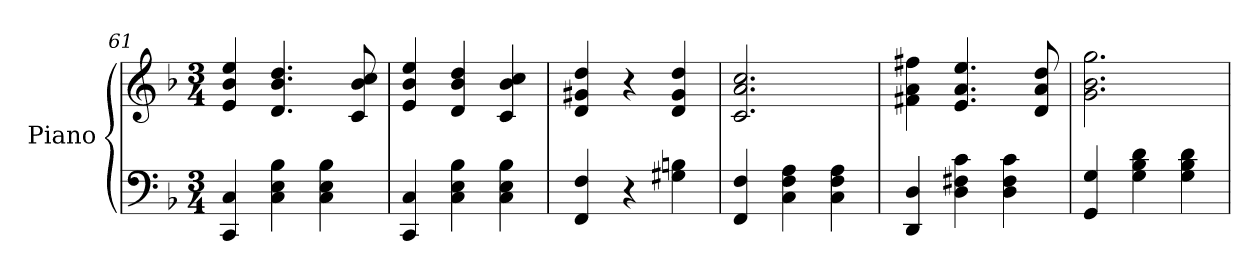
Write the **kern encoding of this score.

**kern	**kern
*part1	*part1
*staff2	*staff1
*I"Piano	*
*I'Pno.	*
*clefF4	*clefG2
*k[b-]	*k[b-]
*M3/4	*M3/4
=61	=61
4CC/ 4C/	4e/ 4b-/ 4ee/
4C\ 4E\ 4B-\	4.d/ 4.b-/ 4.dd/
4C\ 4E\ 4B-\	.
.	8c/ 8b-/ 8cc/
=62	=62
4CC/ 4C/	4e/ 4b-/ 4ee/
4C\ 4E\ 4B-\	4d/ 4b-/ 4dd/
4C\ 4E\ 4B-\	4c/ 4b-/ 4cc/
=63	=63
4FF/ 4F/	4d/ 4g#X/ 4dd/
4r	4r
4G#X\ 4Bn\	4d/ 4g#/ 4dd/
=64	=64
4FF/ 4F/	2.c/ 2.a/ 2.cc/
4C\ 4F\ 4A\	.
4C\ 4F\ 4A\	.
!!LO:LB:g=z
=65	=65
4DD/ 4D/	4f#X\ 4a\ 4ff#X\
4D\ 4F#X\ 4c\	4.e/ 4.a/ 4.ee/
4D\ 4F#\ 4c\	.
.	8d/ 8a/ 8dd/
=66	=66
4GG/ 4G/	2.g\ 2.b-\ 2.gg\
4G\ 4B-\ 4d\	.
4G\ 4B-\ 4d\	.
=	=
*-	*-
